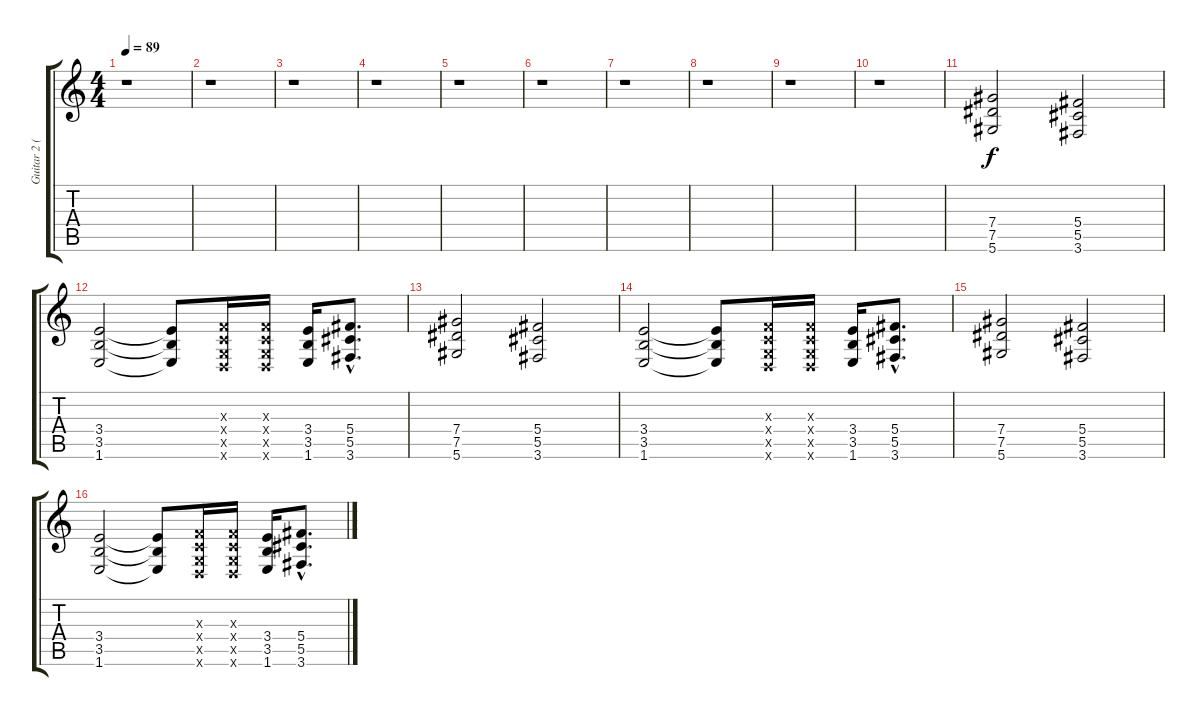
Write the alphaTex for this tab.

\track ("Guitar 2 (Gilbey)" "Guitar 2 (") {instrument overdrivenguitar}
\staff {score tabs}
\tuning (Eb4 Bb3 Gb3 Db3 Ab2 Eb2) {hide}
\ts (4 4)
\tempo 89
\clef g2
\ks c
r.1{dy mp} |
r.1 |
r.1 |
r.1 |
r.1 |
r.1 |
r.1 |
r.1 |
r.1 |
r.1 |
(7.4 7.5 5.6).2{dy f} (5.4 5.5 3.6).2 |
(3.4 3.5 1.6).2 (3.4{t} 3.5{t} 1.6{t}).8 (-1.3{x} -1.4{x} -1.5{x} -1.6{x}).16 (-1.3{x} -1.4{x} -1.5{x} -1.6{x}).16 (3.4 3.5 1.6).16 (5.4{hac} 5.5{hac} 3.6{hac}).8{d} |
(7.4 7.5 5.6).2 (5.4 5.5 3.6).2 |
(3.4 3.5 1.6).2 (3.4{t} 3.5{t} 1.6{t}).8 (-1.3{x} -1.4{x} -1.5{x} -1.6{x}).16 (-1.3{x} -1.4{x} -1.5{x} -1.6{x}).16 (3.4 3.5 1.6).16 (5.4{hac} 5.5{hac} 3.6{hac}).8{d} |
(7.4 7.5 5.6).2 (5.4 5.5 3.6).2 |
(3.4 3.5 1.6).2 (3.4{t} 3.5{t} 1.6{t}).8 (-1.3{x} -1.4{x} -1.5{x} -1.6{x}).16 (-1.3{x} -1.4{x} -1.5{x} -1.6{x}).16 (3.4 3.5 1.6).16 (5.4{hac} 5.5{hac} 3.6{hac}).8{d}
